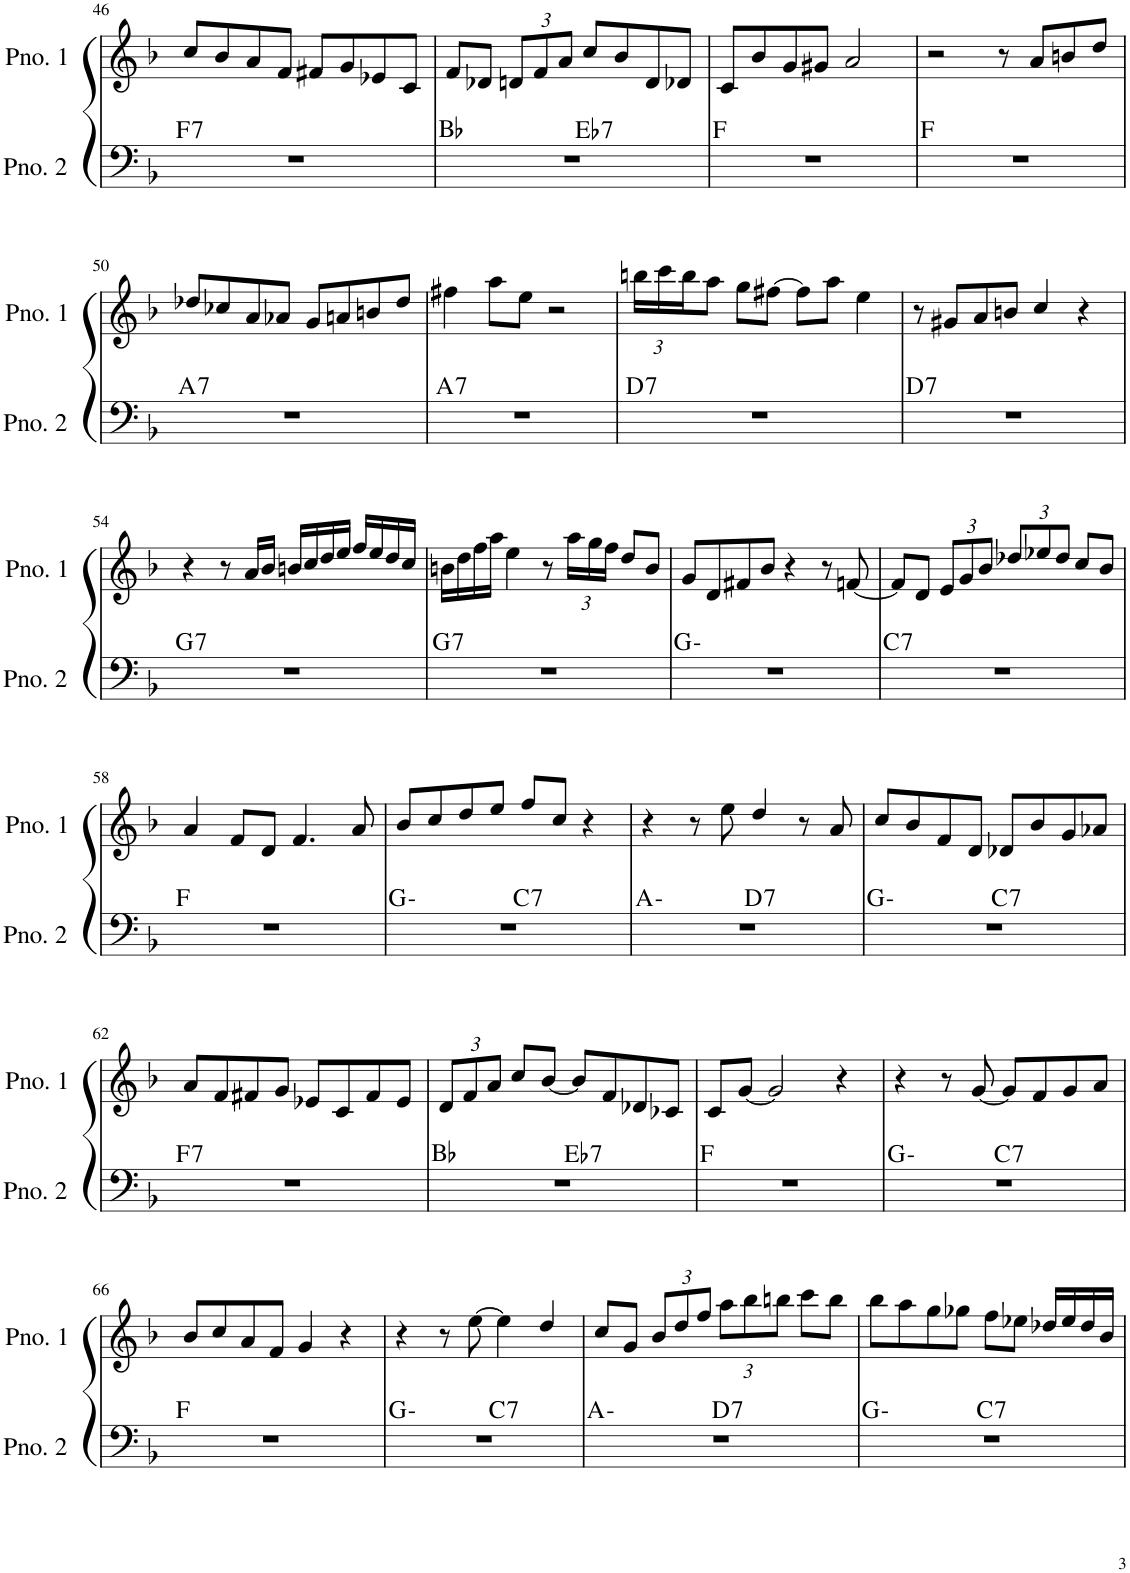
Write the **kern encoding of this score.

**kern	**harte	**kern
*part2	*part2	*part1
*staff2	*	*staff1
*I"ピアノ 2	*	*I"ピアノ 1
!!LO:PB:g=z
*clefF4	*	*clefG2
*k[b-]	*	*k[b-]
*M4/4	*	*M4/4
=46	=46	=46
!	!LO:H:kt=7	!
1r	F:7	8cc/L
.	.	8b-/
.	.	8a/
.	.	8f/J
.	.	8f#X/L
.	.	8g/
.	.	8e-X/
.	.	8c/J
=47	=47	=47
*^	*	*
1r	2ryy	Bb:maj	8f/L
.	.	.	8d-X/J
*	*	*	*Xbrackettup
.	.	.	12dn/L
.	.	.	12f/
.	.	.	12a/J
!	!	!LO:H:kt=7	!
.	2ryy	Eb:7	8cc/L
.	.	.	8b-/
.	.	.	8d/
.	.	.	8d-X/J
*v	*v	*	*
=48	=48	=48
1r	F:maj	8c/L
.	.	8b-/
.	.	8g/
.	.	8g#X/J
.	.	2a/
=49	=49	=49
1r	F:maj	2r
.	.	8r
.	.	8a/L
.	.	8bn/
.	.	8dd/J
!!LO:LB:g=z
=50	=50	=50
!	!LO:H:kt=7	!
1r	A:7	8dd-X/L
.	.	8cc-X/
.	.	8a/
.	.	8a-X/J
.	.	8g/L
.	.	8an/
.	.	8bn/
.	.	8dd-/J
=51	=51	=51
!	!LO:H:kt=7	!
1r	A:7	4ff#X\
.	.	8aa\L
.	.	8ee\J
.	.	2r
=52	=52	=52
!	!LO:H:kt=7	!
1r	D:7	24bbn\LL
.	.	24ccc\
.	.	24bb\J
.	.	8aa\J
.	.	8gg\L
.	.	[8ff#X\J
.	.	8ff#\L]
.	.	8aa\J
.	.	4ee\
=53	=53	=53
!	!LO:H:kt=7	!
1r	D:7	8r
.	.	8g#X/L
.	.	8a/
.	.	8bn/J
.	.	4cc/
.	.	4r
!!LO:LB:g=z
=54	=54	=54
!	!LO:H:kt=7	!
1r	G:7	4r
.	.	8r
.	.	16a/LL
.	.	16b-/JJ
.	.	16bn/LL
.	.	16cc/
.	.	16dd/
.	.	16ee/JJ
.	.	16ff/LL
.	.	16ee/
.	.	16dd/
.	.	16cc/JJ
=55	=55	=55
!	!LO:H:kt=7	!
1r	G:7	16bn\LL
.	.	16dd\
.	.	16ff\
.	.	16aa\JJ
.	.	4ee\
.	.	8r
.	.	24aa\LL
.	.	24gg\
.	.	24ff\JJ
.	.	8dd/L
.	.	8b/J
=56	=56	=56
1r	G:min	8g/L
.	.	8d/
.	.	8f#X/
.	.	8b-/J
.	.	4r
.	.	8r
.	.	[8fn/
=57	=57	=57
!	!LO:H:kt=7	!
1r	C:7	8f/L]
.	.	8d/J
.	.	12e/L
.	.	12g/
.	.	12b-/J
.	.	12dd-X/L
.	.	12ee-X/
.	.	12dd-/J
.	.	8cc/L
.	.	8b-/J
!!LO:LB:g=z
=58	=58	=58
1r	F:maj	4a/
.	.	8f/L
.	.	8d/J
.	.	4.f/
.	.	8a/
=59	=59	=59
*^	*	*
1r	2ryy	G:min	8b-/L
.	.	.	8cc/
.	.	.	8dd/
.	.	.	8ee/J
!	!	!LO:H:kt=7	!
.	2ryy	C:7	8ff/L
.	.	.	8cc/J
.	.	.	4r
=60	=60	=60	=60
1r	2ryy	A:min	4r
.	.	.	8r
.	.	.	8ee\
!	!	!LO:H:kt=7	!
.	2ryy	D:7	4dd/
.	.	.	8r
.	.	.	8a/
=61	=61	=61	=61
1r	2ryy	G:min	8cc/L
.	.	.	8b-/
.	.	.	8f/
.	.	.	8d/J
!	!	!LO:H:kt=7	!
.	2ryy	C:7	8d-X/L
.	.	.	8b-/
.	.	.	8g/
.	.	.	8a-X/J
!!LO:LB:g=z
=62	=62	=62	=62
!	!	!LO:H:kt=7	!
*v	*v	*	*
1r	F:7	8a/L
.	.	8f/
.	.	8f#X/
.	.	8g/J
.	.	8e-X/L
.	.	8c/
.	.	8f#/
.	.	8e-/J
=63	=63	=63
*^	*	*
1r	2ryy	Bb:maj	12d/L
.	.	.	12f/
.	.	.	12a/J
.	.	.	8cc/L
.	.	.	[8b-/J
!	!	!LO:H:kt=7	!
.	2ryy	Eb:7	8b-/L]
.	.	.	8f/
.	.	.	8d-X/
.	.	.	8c-X/J
*v	*v	*	*
=64	=64	=64
1r	F:maj	8c/L
.	.	[8g/J
.	.	2g/]
.	.	4r
=65	=65	=65
*^	*	*
1r	2ryy	G:min	4r
.	.	.	8r
.	.	.	[8g/
!	!	!LO:H:kt=7	!
.	2ryy	C:7	8g/L]
.	.	.	8f/
.	.	.	8g/
.	.	.	8a/J
*v	*v	*	*
!!LO:LB:g=z
=66	=66	=66
1r	F:maj	8b-/L
.	.	8cc/
.	.	8a/
.	.	8f/J
.	.	4g/
.	.	4r
=67	=67	=67
*^	*	*
1r	2ryy	G:min	4r
.	.	.	8r
.	.	.	[8ee\
!	!	!LO:H:kt=7	!
.	2ryy	C:7	4ee\]
.	.	.	4dd/
=68	=68	=68	=68
1r	2ryy	A:min	8cc/L
.	.	.	8g/J
.	.	.	12b-/L
.	.	.	12dd/
.	.	.	12ff/J
!	!	!LO:H:kt=7	!
.	2ryy	D:7	12aa\L
.	.	.	12bb-\
.	.	.	12bbn\J
.	.	.	8ccc\L
.	.	.	8bb\J
=69	=69	=69	=69
1r	2ryy	G:min	8bb-\L
.	.	.	8aa\
.	.	.	8gg\
.	.	.	8gg-X\J
!	!	!LO:H:kt=7	!
.	2ryy	C:7	8ff\L
.	.	.	8ee-X\J
.	.	.	16dd-X/LL
.	.	.	16ee-/
.	.	.	16dd-/
.	.	.	16b-/JJ
*v	*v	*	*
=	=	=
*-	*-	*-
